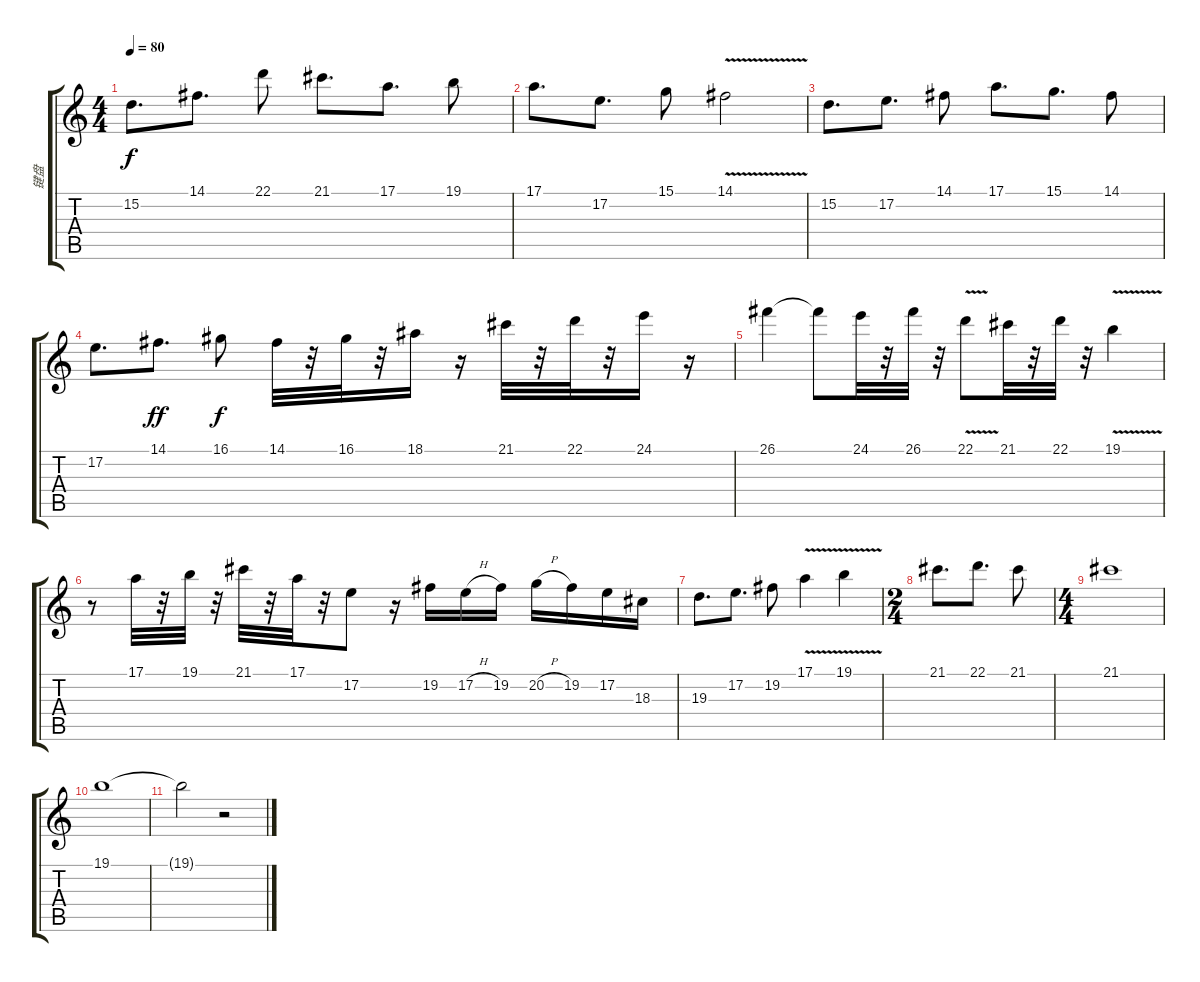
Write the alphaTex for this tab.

\track ("键盘" "键盘") {instrument electricgrandpiano}
\staff {score tabs}
\tuning (E4 B3 G3 D3 A2 E2) {hide}
\ts (4 4)
\tempo 80
\clef g2
\ks c
15.2.8{d dy f volume 12} 14.1.8{d} 22.1.8 21.1.8{d} 17.1.8{d} 19.1.8 |
17.1.8{d} 17.2.8{d} 15.1.8 14.1{v}.2 |
15.2.8{d} 17.2.8{d} 14.1.8 17.1.8{d} 15.1.8{d} 14.1.8 |
17.2.8{d} 14.1.8{d dy ff} 16.1.8{dy f} 14.1.32 r.32 16.1.32 r.32 18.1.16 r.16 21.1.32 r.32 22.1.32 r.32 24.1.16 r.16 |
26.1.4 26.1{t}.8 24.1.32 r.32 26.1.32 r.32 22.1{v}.8 21.1.32 r.32 22.1.32 r.32 19.1{v}.4 |
r.8 17.1.32 r.32 19.1.32 r.32 21.1.32 r.32 17.1.32 r.32 17.2.8 r.16 19.2.16 17.2{h}.16 19.2.16 20.2{h}.16 19.2.16 17.2.16 18.3.16 |
19.3.8{d} 17.2.8{d} 19.2.8 17.1{v}.4 19.1{v}.4 |
\ts (2 4)
21.1.8{d} 22.1.8{d} 21.1.8 |
\ts (4 4)
21.1.1 |
19.1.1 |
19.1{t}.2 r.2
